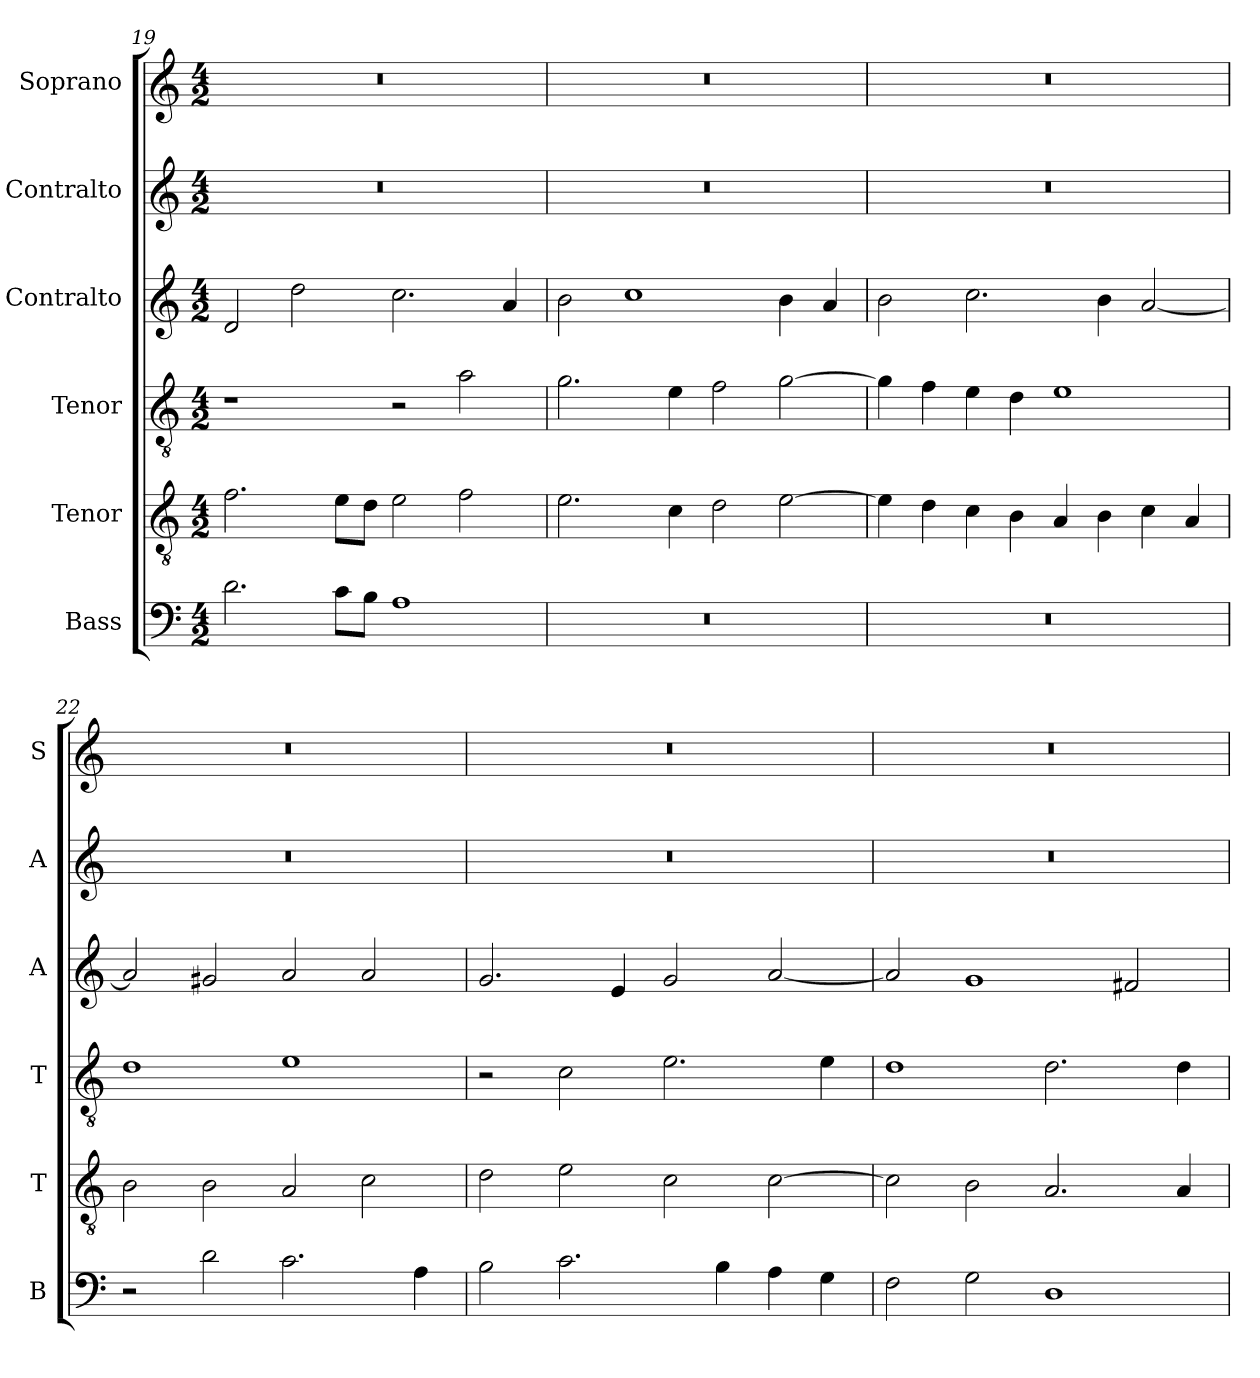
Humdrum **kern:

**kern	**kern	**kern	**kern	**kern	**kern
*part6	*part5	*part4	*part3	*part2	*part1
*staff6	*staff5	*staff4	*staff3	*staff2	*staff1
*I"Bass	*I"Tenor	*I"Tenor	*I"Contralto	*I"Contralto	*I"Soprano
*I'B	*I'T	*I'T	*I'A	*I'A	*I'S
*clefF4	*clefGv2	*clefGv2	*clefG2	*clefG2	*clefG2
*k[]	*k[]	*k[]	*k[]	*k[]	*k[]
*G:mix	*G:mix	*G:mix	*G:mix	*G:mix	*G:mix
*M4/2	*M4/2	*M4/2	*M4/2	*M4/2	*M4/2
=19	=19	=19	=19	=19	=19
2.d	2.f	1r	2d	0r	0r
.	.	.	2dd	.	.
8c\L	8e\L	.	.	.	.
8B\J	8d\J	.	.	.	.
1A	2e	2r	2.cc	.	.
.	2f	2a	.	.	.
.	.	.	4a	.	.
=20	=20	=20	=20	=20	=20
0r	2.e	2.g	2b	0r	0r
.	.	.	1cc	.	.
.	4c	4e	.	.	.
.	2d	2f	.	.	.
.	[2e	[2g	4b	.	.
.	.	.	4a	.	.
=21	=21	=21	=21	=21	=21
0r	4e]	4g]	2b	0r	0r
.	4d	4f	.	.	.
.	4c	4e	2.cc	.	.
.	4B	4d	.	.	.
.	4A	1e	.	.	.
.	4B	.	4b	.	.
.	4c	.	[2a	.	.
.	4A	.	.	.	.
=22	=22	=22	=22	=22	=22
2r	2B	1d	2a]	0r	0r
2d	2B	.	2g#X	.	.
2.c	2A	1e	2a	.	.
.	2c	.	2a	.	.
4A	.	.	.	.	.
=23	=23	=23	=23	=23	=23
2B	2d	2r	2.g	0r	0r
2.c	2e	2c	.	.	.
.	.	.	4e	.	.
.	2c	2.e	2g	.	.
4B	.	.	.	.	.
4A	[2c	.	[2a	.	.
4G	.	4e	.	.	.
=24	=24	=24	=24	=24	=24
2F	2c]	1d	2a]	0r	0r
2G	2B	.	1g	.	.
1D	2.A	2.d	.	.	.
.	.	.	2f#X	.	.
.	4A	4d	.	.	.
=	=	=	=	=	=
*-	*-	*-	*-	*-	*-
